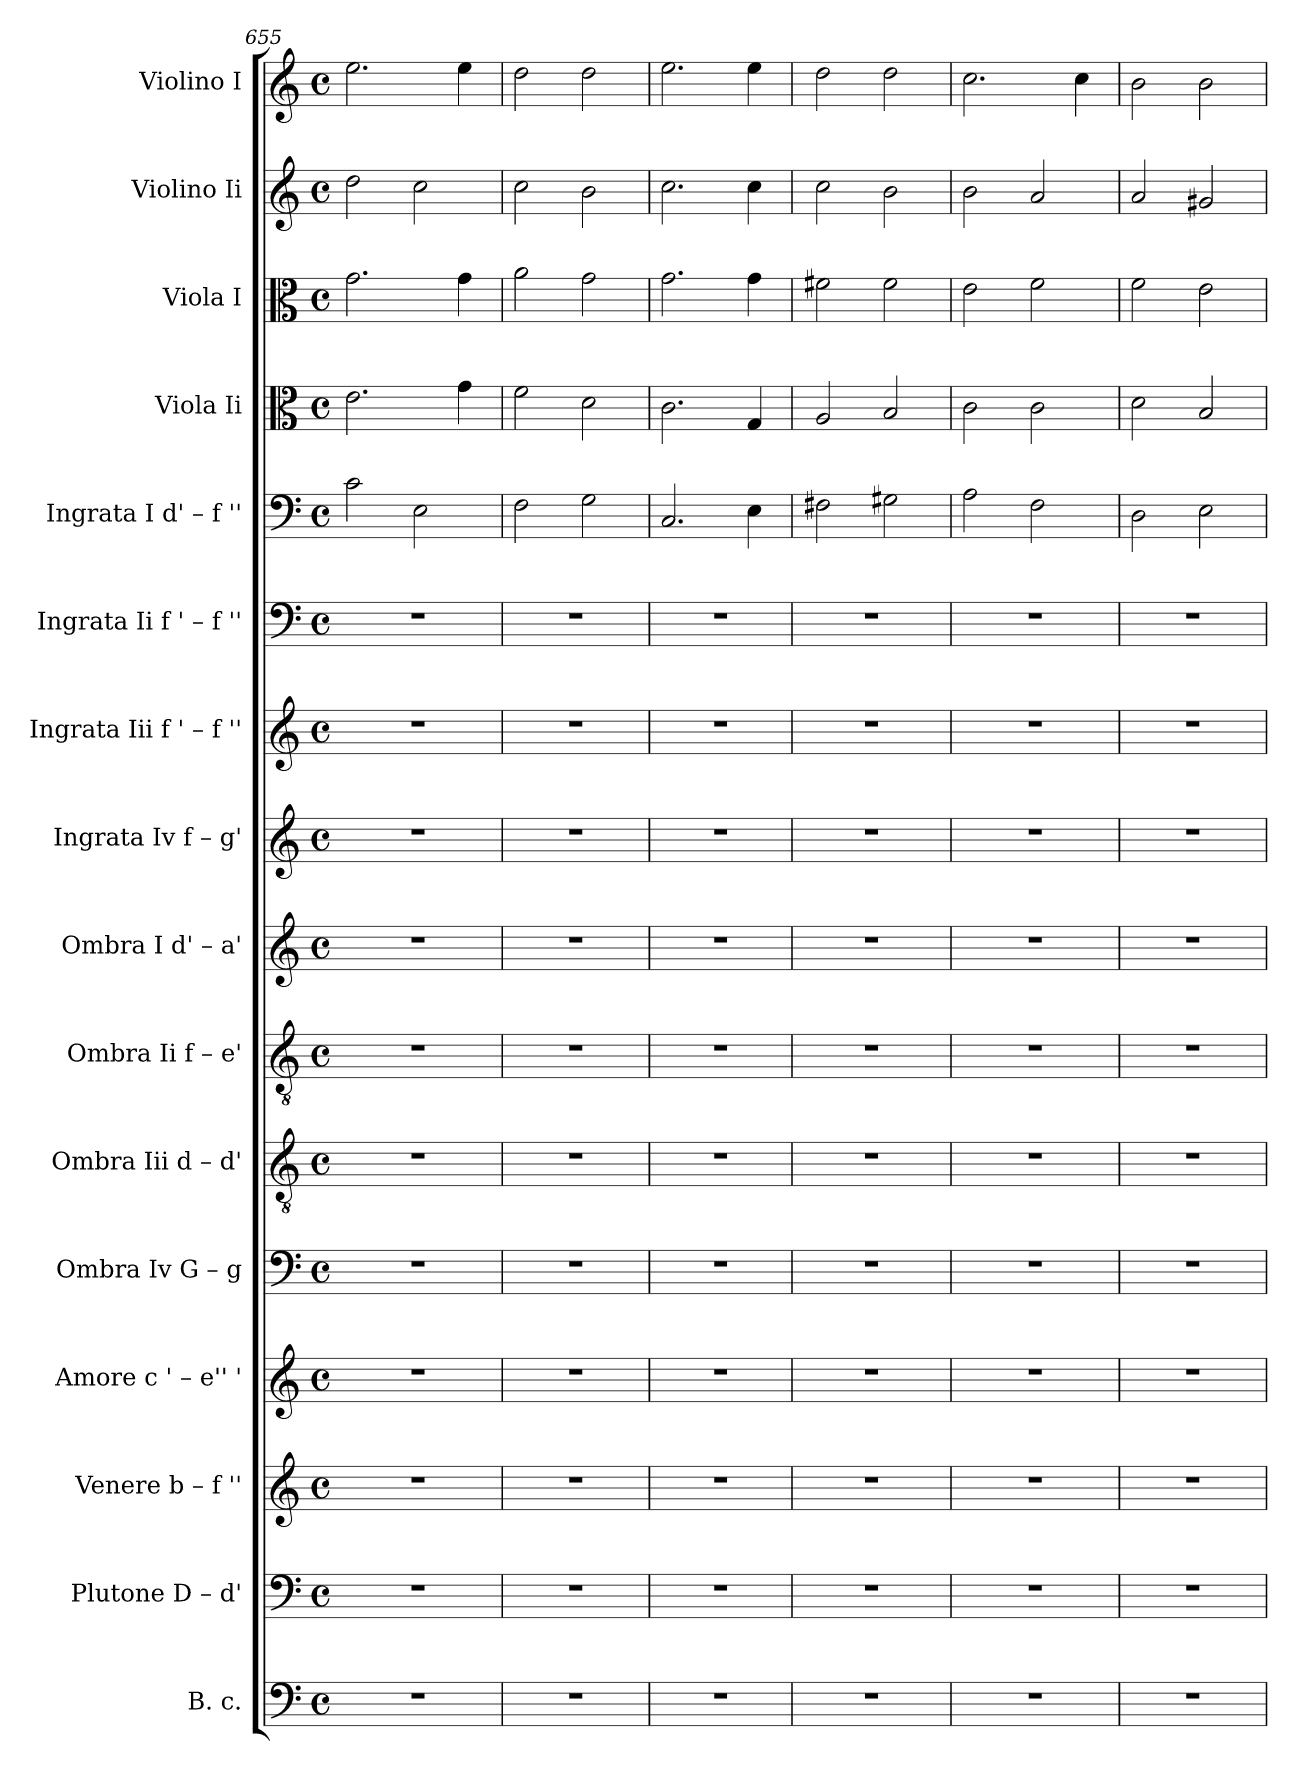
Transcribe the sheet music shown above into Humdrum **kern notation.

**kern	**kern	**kern	**kern	**kern	**kern	**kern	**kern	**kern	**kern	**kern	**kern	**kern	**kern	**kern	**kern	**text
*part16	*part15	*part14	*part13	*part12	*part11	*part10	*part9	*part8	*part7	*part6	*part5	*part4	*part3	*part2	*part1	*part1
*staff16	*staff15	*staff14	*staff13	*staff12	*staff11	*staff10	*staff9	*staff8	*staff7	*staff6	*staff5	*staff4	*staff3	*staff2	*staff1	*staff1
*I"B. c.	*I"Plutone  D – d'	*I"Venere  b – f ''	*I"Amore  c ' – e''  '	*I"Ombra Iv  G – g	*I"Ombra Iii  d – d'	*I"Ombra Ii  f – e'	*I"Ombra I  d' – a'	*I"Ingrata Iv  f – g'	*I"Ingrata Iii  f ' – f ''	*I"Ingrata Ii  f ' – f ''	*I"Ingrata I  d' – f ''	*I"Viola Ii	*I"Viola I	*I"Violino Ii	*I"Violino I	*
*clefF4	*clefF4	*clefG2	*clefG2	*clefF4	*clefGv2	*clefGv2	*clefG2	*clefG2	*clefG2	*clefF4	*clefF4	*clefC3	*clefC3	*clefG2	*clefG2	*
*k[]	*k[]	*k[]	*k[]	*k[]	*k[]	*k[]	*k[]	*k[]	*k[]	*k[]	*k[]	*k[]	*k[]	*k[]	*k[]	*
*C:	*C:	*C:	*C:	*C:	*C:	*C:	*C:	*C:	*C:	*C:	*C:	*C:	*C:	*C:	*C:	*
*M4/4	*M4/4	*M4/4	*M4/4	*M4/4	*M4/4	*M4/4	*M4/4	*M4/4	*M4/4	*M4/4	*M4/4	*M4/4	*M4/4	*M4/4	*M4/4	*
*met(c)	*met(c)	*met(c)	*met(c)	*met(c)	*met(c)	*met(c)	*met(c)	*met(c)	*met(c)	*met(c)	*met(c)	*met(c)	*met(c)	*met(c)	*met(c)	*
=655	=655	=655	=655	=655	=655	=655	=655	=655	=655	=655	=655	=655	=655	=655	=655	=655
!	!	!	!	!	!	!	!	!	!	!	!	!	!	!	!	!LO:LY:b:cj
1r	1r	1r	1r	1r	1r	1r	1r	1r	1r	1r	2c\	2.e\	2.g\	2dd\	2.ee\	.
.	.	.	.	.	.	.	.	.	.	.	2E\	.	.	2cc\	.	.
!	!	!	!	!	!	!	!	!	!	!	!	!	!	!	!	!LO:LY:b:cj
.	.	.	.	.	.	.	.	.	.	.	.	4g\	4g\	.	4ee\	.
=656	=656	=656	=656	=656	=656	=656	=656	=656	=656	=656	=656	=656	=656	=656	=656	=656
!	!	!	!	!	!	!	!	!	!	!	!	!	!	!	!	!LO:LY:b:cj
1r	1r	1r	1r	1r	1r	1r	1r	1r	1r	1r	2F\	2f\	2a\	2cc\	2dd\	.
!	!	!	!	!	!	!	!	!	!	!	!	!	!	!	!	!LO:LY:b:cj
.	.	.	.	.	.	.	.	.	.	.	2G\	2d\	2g\	2b\	2dd\	.
!!LO:PB:g=z
=657	=657	=657	=657	=657	=657	=657	=657	=657	=657	=657	=657	=657	=657	=657	=657	=657
!	!	!	!	!	!	!	!	!	!	!	!	!	!	!	!	!LO:LY:b:cj
1r	1r	1r	1r	1r	1r	1r	1r	1r	1r	1r	2.C/	2.c\	2.g\	2.cc\	2.ee\	.
!	!	!	!	!	!	!	!	!	!	!	!	!	!	!	!	!LO:LY:b:cj
.	.	.	.	.	.	.	.	.	.	.	4E\	4G/	4g\	4cc\	4ee\	.
=658	=658	=658	=658	=658	=658	=658	=658	=658	=658	=658	=658	=658	=658	=658	=658	=658
!	!	!	!	!	!	!	!	!	!	!	!	!	!	!	!	!LO:LY:b:cj
1r	1r	1r	1r	1r	1r	1r	1r	1r	1r	1r	2F#X\	2A/	2f#X\	2cc\	2dd\	.
!	!	!	!	!	!	!	!	!	!	!	!	!	!	!	!	!LO:LY:b:cj
.	.	.	.	.	.	.	.	.	.	.	2G#X\	2B/	2f#\	2b\	2dd\	.
=659	=659	=659	=659	=659	=659	=659	=659	=659	=659	=659	=659	=659	=659	=659	=659	=659
!	!	!	!	!	!	!	!	!	!	!	!	!	!	!	!	!LO:LY:b:cj
1r	1r	1r	1r	1r	1r	1r	1r	1r	1r	1r	2A\	2c\	2e\	2b\	2.cc\	.
.	.	.	.	.	.	.	.	.	.	.	2F\	2c\	2f\	2a/	.	.
!	!	!	!	!	!	!	!	!	!	!	!	!	!	!	!	!LO:LY:b:cj
.	.	.	.	.	.	.	.	.	.	.	.	.	.	.	4cc\	.
=660	=660	=660	=660	=660	=660	=660	=660	=660	=660	=660	=660	=660	=660	=660	=660	=660
!	!	!	!	!	!	!	!	!	!	!	!	!	!	!	!	!LO:LY:b:cj
1r	1r	1r	1r	1r	1r	1r	1r	1r	1r	1r	2D\	2d\	2f\	2a/	2b\	.
!	!	!	!	!	!	!	!	!	!	!	!	!	!	!	!	!LO:LY:b:cj
.	.	.	.	.	.	.	.	.	.	.	2E\	2B/	2e\	2g#X/	2b\	.
=	=	=	=	=	=	=	=	=	=	=	=	=	=	=	=	=
*-	*-	*-	*-	*-	*-	*-	*-	*-	*-	*-	*-	*-	*-	*-	*-	*-
